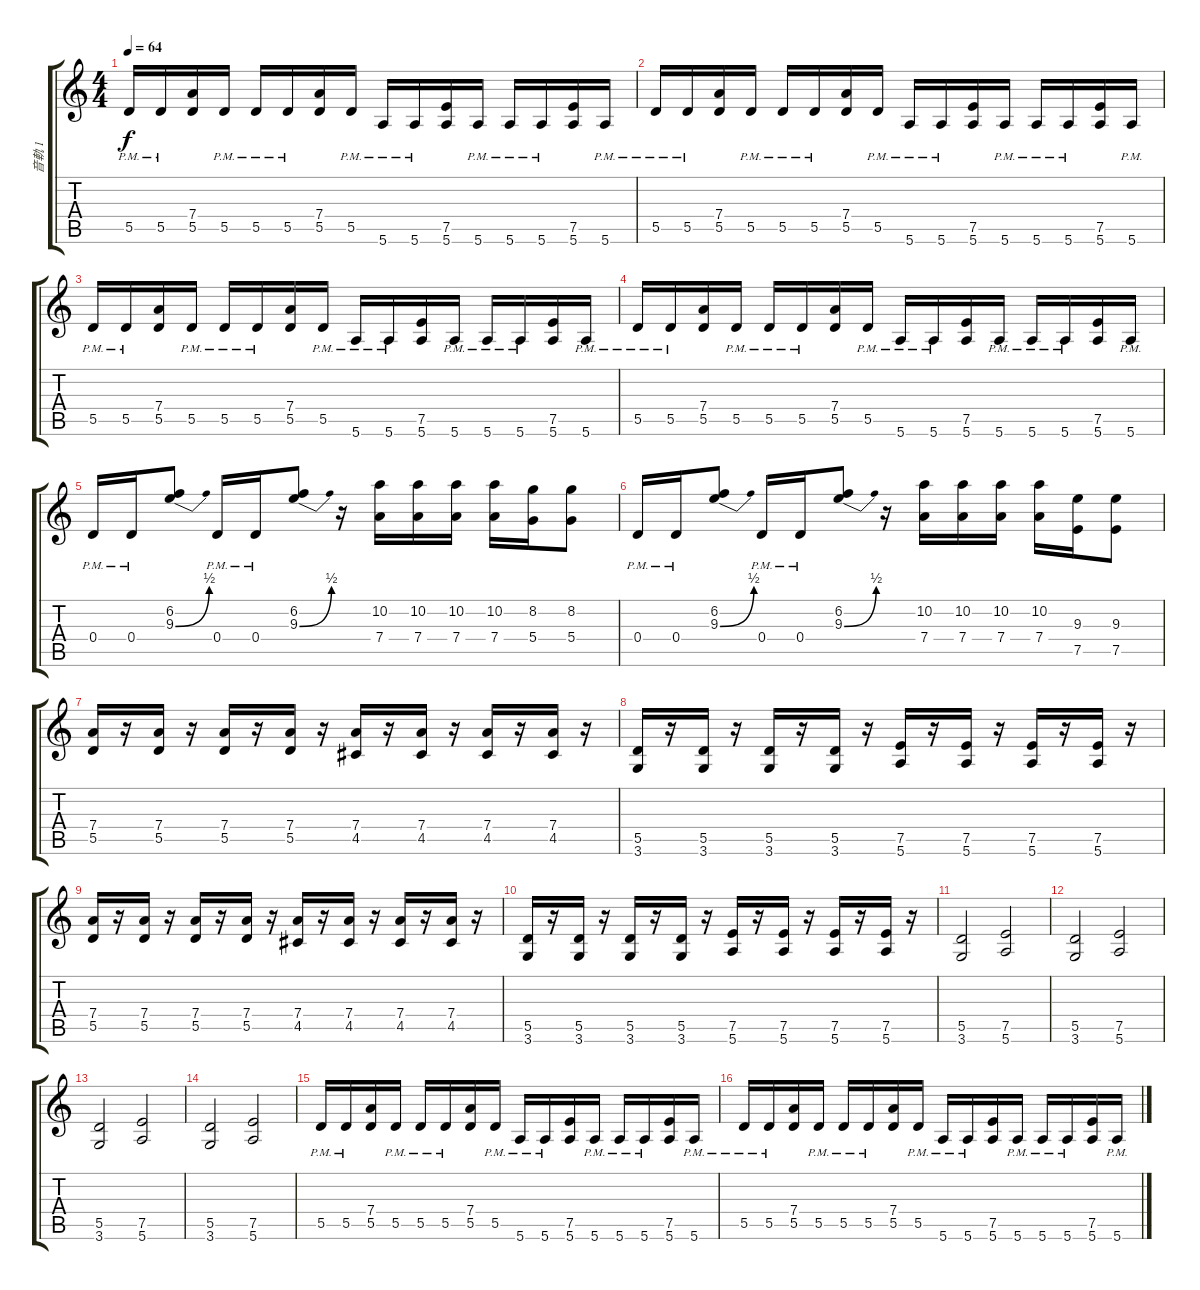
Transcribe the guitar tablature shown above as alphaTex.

\track ("音軌 1" "音軌 1") {instrument acousticguitarnylon}
\staff {score tabs}
\tuning (E4 B3 G3 D3 A2 E2) {hide}
\ts (4 4)
\tempo 64
\clef g2
\ks c
5.5{pm}.16{dy f} 5.5{pm}.16 (7.4 5.5).16 5.5{pm}.16 5.5{pm}.16 5.5{pm}.16 (7.4 5.5).16 5.5{pm}.16 5.6{pm}.16 5.6{pm}.16 (7.5 5.6).16 5.6{pm}.16 5.6{pm}.16 5.6{pm}.16 (7.5 5.6).16 5.6{pm}.16 |
5.5{pm}.16 5.5{pm}.16 (7.4 5.5).16 5.5{pm}.16 5.5{pm}.16 5.5{pm}.16 (7.4 5.5).16 5.5{pm}.16 5.6{pm}.16 5.6{pm}.16 (7.5 5.6).16 5.6{pm}.16 5.6{pm}.16 5.6{pm}.16 (7.5 5.6).16 5.6{pm}.16 |
5.5{pm}.16 5.5{pm}.16 (7.4 5.5).16 5.5{pm}.16 5.5{pm}.16 5.5{pm}.16 (7.4 5.5).16 5.5{pm}.16 5.6{pm}.16 5.6{pm}.16 (7.5 5.6).16 5.6{pm}.16 5.6{pm}.16 5.6{pm}.16 (7.5 5.6).16 5.6{pm}.16 |
5.5{pm}.16 5.5{pm}.16 (7.4 5.5).16 5.5{pm}.16 5.5{pm}.16 5.5{pm}.16 (7.4 5.5).16 5.5{pm}.16 5.6{pm}.16 5.6{pm}.16 (7.5 5.6).16 5.6{pm}.16 5.6{pm}.16 5.6{pm}.16 (7.5 5.6).16 5.6{pm}.16 |
0.4{pm}.16 0.4{pm}.16 (6.2 9.3{be (bend 0 0 60 2)}).8 0.4{pm}.16 0.4{pm}.16 (6.2 9.3{be (bend 0 0 60 2)}).8 r.16 (10.2 7.4).16 (10.2 7.4).16 (10.2 7.4).16 (10.2 7.4).16 (8.2 5.4).16 (8.2 5.4).8 |
0.4{pm}.16 0.4{pm}.16 (6.2 9.3{be (bend 0 0 60 2)}).8 0.4{pm}.16 0.4{pm}.16 (6.2 9.3{be (bend 0 0 60 2)}).8 r.16 (10.2 7.4).16 (10.2 7.4).16 (10.2 7.4).16 (10.2 7.4).16 (9.3 7.5).16 (9.3 7.5).8 |
(7.4 5.5).16 r.16 (7.4 5.5).16 r.16 (7.4 5.5).16 r.16 (7.4 5.5).16 r.16 (7.4 4.5).16 r.16 (7.4 4.5).16 r.16 (7.4 4.5).16 r.16 (7.4 4.5).16 r.16 |
(5.5 3.6).16 r.16 (5.5 3.6).16 r.16 (5.5 3.6).16 r.16 (5.5 3.6).16 r.16 (7.5 5.6).16 r.16 (7.5 5.6).16 r.16 (7.5 5.6).16 r.16 (7.5 5.6).16 r.16 |
(7.4 5.5).16 r.16 (7.4 5.5).16 r.16 (7.4 5.5).16 r.16 (7.4 5.5).16 r.16 (7.4 4.5).16 r.16 (7.4 4.5).16 r.16 (7.4 4.5).16 r.16 (7.4 4.5).16 r.16 |
(5.5 3.6).16 r.16 (5.5 3.6).16 r.16 (5.5 3.6).16 r.16 (5.5 3.6).16 r.16 (7.5 5.6).16 r.16 (7.5 5.6).16 r.16 (7.5 5.6).16 r.16 (7.5 5.6).16 r.16 |
(5.5 3.6).2 (7.5 5.6).2 |
(5.5 3.6).2 (7.5 5.6).2 |
(5.5 3.6).2 (7.5 5.6).2 |
(5.5 3.6).2 (7.5 5.6).2 |
5.5{pm}.16 5.5{pm}.16 (7.4 5.5).16 5.5{pm}.16 5.5{pm}.16 5.5{pm}.16 (7.4 5.5).16 5.5{pm}.16 5.6{pm}.16 5.6{pm}.16 (7.5 5.6).16 5.6{pm}.16 5.6{pm}.16 5.6{pm}.16 (7.5 5.6).16 5.6{pm}.16 |
5.5{pm}.16 5.5{pm}.16 (7.4 5.5).16 5.5{pm}.16 5.5{pm}.16 5.5{pm}.16 (7.4 5.5).16 5.5{pm}.16 5.6{pm}.16 5.6{pm}.16 (7.5 5.6).16 5.6{pm}.16 5.6{pm}.16 5.6{pm}.16 (7.5 5.6).16 5.6{pm}.16
